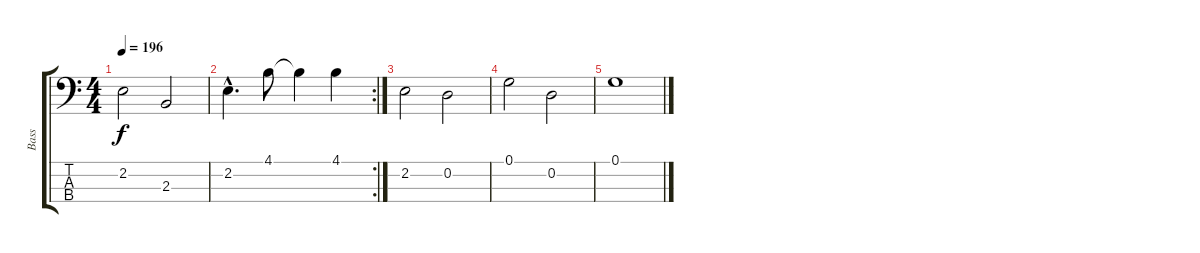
\track ("Bass" "Bass") {instrument electricbassfinger}
\staff {score tabs}
\tuning (G2 D2 A1 E1) {hide}
\ts (4 4)
\tempo 196
\clef f4
\ks c
2.2.2{dy f} 2.3.2 |
\rc 2
2.2{hac}.4{d} 4.1.8 4.1{t}.4 4.1.4 |
2.2.2 0.2.2 |
0.1.2 0.2.2 |
0.1.1
